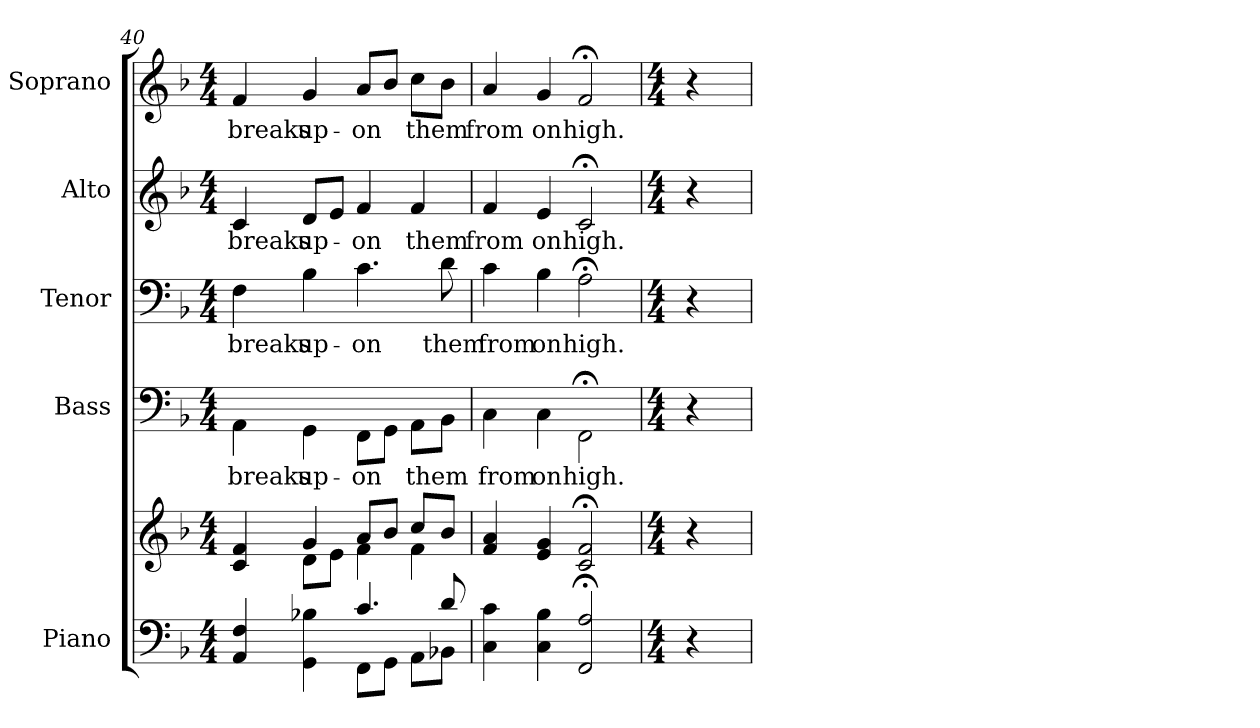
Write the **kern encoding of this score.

**kern	**kern	**kern	**text	**kern	**text	**kern	**text	**kern	**text
*part5	*part5	*part4	*part4	*part3	*part3	*part2	*part2	*part1	*part1
*staff6	*staff5	*staff4	*staff4	*staff3	*staff3	*staff2	*staff2	*staff1	*staff1
*I"Piano	*	*I"Bass	*	*I"Tenor	*	*I"Alto	*	*I"Soprano	*
*I'Pno.	*	*I'B.	*	*I'T.	*	*I'A.	*	*I'S.	*
!!LO:PB:g=z
*clefF4	*clefG2	*clefF4	*	*clefF4	*	*clefG2	*	*clefG2	*
*k[b-]	*k[b-]	*k[b-]	*	*k[b-]	*	*k[b-]	*	*k[b-]	*
*F:	*F:	*F:	*	*F:	*	*F:	*	*F:	*
*M4/4	*M4/4	*M4/4	*	*M4/4	*	*M4/4	*	*M4/4	*
=40	=40	=40	=40	=40	=40	=40	=40	=40	=40
*^	*^	*	*	*	*	*	*	*	*
!	!	!	!	!	!LO:LY:b:color=#000000	!	!	!	!	!	!
!	!	!	!	!	!	!	!LO:LY:b:color=#000000	!	!	!	!
!	!	!	!	!	!	!	!	!	!LO:LY:b:color=#000000	!	!
!	!	!	!	!	!	!	!	!	!	!	!LO:LY:b:color=#000000
4AAi/ 4Fi	2ryy	4ci/ 4fi	4ryy	4AAi\	breaks	4Fi\	breaks	4ci/	breaks	4fi/	breaks
!	!	!	!	!	!LO:LY:b:color=#000000	!	!	!	!	!	!
!	!	!	!	!	!	!	!LO:LY:b:color=#000000	!	!	!	!
!	!	!	!	!	!	!	!	!	!LO:LY:b:color=#000000	!	!
!	!	!	!	!	!	!	!	!	!	!	!LO:LY:b:color=#000000
4GGi\ 4B-Xi	.	4gi/	8di\L	4GGi\	up-	4B-i\	up-	8di/L	up-	4gi/	up-
.	.	.	8ei\J	.	.	.	.	8ei/J	.	.	.
!	!	!	!	!	!LO:LY:b:color=#000000	!	!	!	!	!	!
!	!	!	!	!	!	!	!LO:LY:b:color=#000000	!	!	!	!
!	!	!	!	!	!	!	!	!	!LO:LY:b:color=#000000	!	!
!	!	!	!	!	!	!	!	!	!	!	!LO:LY:b:color=#000000
4.ci/	8FFi\L	8ai/L	4fi\	8FFi\L	-on	4.ci\	-on	4fi/	-on	8ai/L	-on
.	8GGi\J	8b-i/J	.	8GGi\J	.	.	.	.	.	8b-i/J	.
!	!	!	!	!	!LO:LY:b:color=#000000	!	!	!	!	!	!
!	!	!	!	!	!	!	!	!	!LO:LY:b:color=#000000	!	!
!	!	!	!	!	!	!	!	!	!	!	!LO:LY:b:color=#000000
.	8AAi\L	8cci/L	4fi\	8AAi\L	them	.	.	4fi/	them	8cci\L	them
!	!	!	!	!	!	!	!LO:LY:b:color=#000000	!	!	!	!
8di/	8BB-Xi\J	8b-i/J	.	8BB-i\J	.	8di\	them	.	.	8b-i\J	.
*v	*v	*	*	*	*	*	*	*	*	*	*
*	*v	*v	*	*	*	*	*	*	*	*
=41	=41	=41	=41	=41	=41	=41	=41	=41	=41
*^	*	*	*	*	*	*	*	*	*
!	!	!	!	!LO:LY:b:color=#000000	!	!	!	!	!	!
*v	*v	*	*	*	*	*	*	*	*	*
*^	*	*	*	*	*	*	*	*	*
!	!	!	!	!	!	!LO:LY:b:color=#000000	!	!	!	!
*v	*v	*	*	*	*	*	*	*	*	*
*^	*	*	*	*	*	*	*	*	*
!	!	!	!	!	!	!	!	!LO:LY:b:color=#000000	!	!
*v	*v	*	*	*	*	*	*	*	*	*
*^	*	*	*	*	*	*	*	*	*
!	!	!	!	!	!	!	!	!	!	!LO:LY:b:color=#000000
*v	*v	*	*	*	*	*	*	*	*	*
4Ci\ 4ci	4fi/ 4ai	4Ci\	from	4ci\	from	4fi/	from	4ai/	from
!	!	!	!LO:LY:b:color=#000000	!	!	!	!	!	!
!	!	!	!	!	!LO:LY:b:color=#000000	!	!	!	!
!	!	!	!	!	!	!	!LO:LY:b:color=#000000	!	!
!	!	!	!	!	!	!	!	!	!LO:LY:b:color=#000000
4Ci\ 4B-i	4ei/ 4gi	4Ci\	on	4B-i\	on	4ei/	on	4gi/	on
!	!	!	!LO:LY:b:color=#000000	!	!	!	!	!	!
!	!	!	!	!	!LO:LY:b:color=#000000	!	!	!	!
!	!	!	!	!	!	!	!LO:LY:b:color=#000000	!	!
!	!	!	!	!	!	!	!	!	!LO:LY:b:color=#000000
2FFi/; 2Ai;	2ci/; 2fi;	2FF;i\	high.	2A;i\	high.	2c;i/	high.	2f;i/	high.
!!LO:PB:g=z
=42	=42	=42	=42	=42	=42	=42	=42	=42	=42
*M4/4	*M4/4	*M4/4	*	*M4/4	*	*M4/4	*	*M4/4	*
4r	4r	4r	.	4r	.	4r	.	4r	.
=	=	=	=	=	=	=	=	=	=
*-	*-	*-	*-	*-	*-	*-	*-	*-	*-
